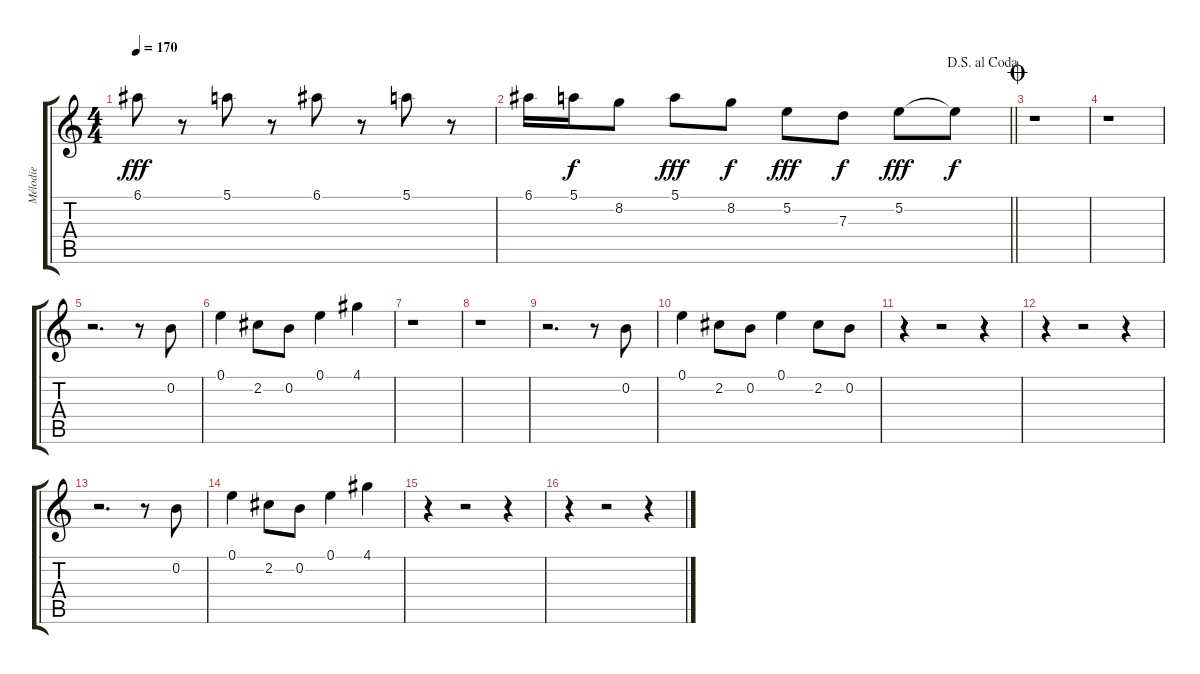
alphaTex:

\track ("Mélodie" "Mélodie") {instrument distortionguitar}
\staff {score tabs}
\tuning (E4 B3 G3 D3 A2 E2) {hide}
\ts (4 4)
\tempo 170
\clef g2
\ks c
6.1.8{dy fff} r.8 5.1.8 r.8 6.1.8 r.8 5.1.8 r.8 |
\jump dalsegnoalcoda
\barLineRight lightlight
6.1.16 5.1.16{dy f} 8.2.8 5.1.8{dy fff} 8.2.8{dy f} 5.2.8{dy fff} 7.3.8{dy f} 5.2.8{dy fff} 5.2{t}.8{dy f} |
\jump coda
r.1 |
r.1 |
r.2{d} r.8 0.2.8 |
0.1.4 2.2.8 0.2.8 0.1.4 4.1.4 |
r.1 |
r.1 |
r.2{d} r.8 0.2.8 |
0.1.4 2.2.8 0.2.8 0.1.4 2.2.8 0.2.8 |
r.4 r.2 r.4 |
r.4 r.2 r.4 |
r.2{d} r.8 0.2.8 |
0.1.4 2.2.8 0.2.8 0.1.4 4.1.4 |
r.4 r.2 r.4 |
r.4 r.2 r.4
